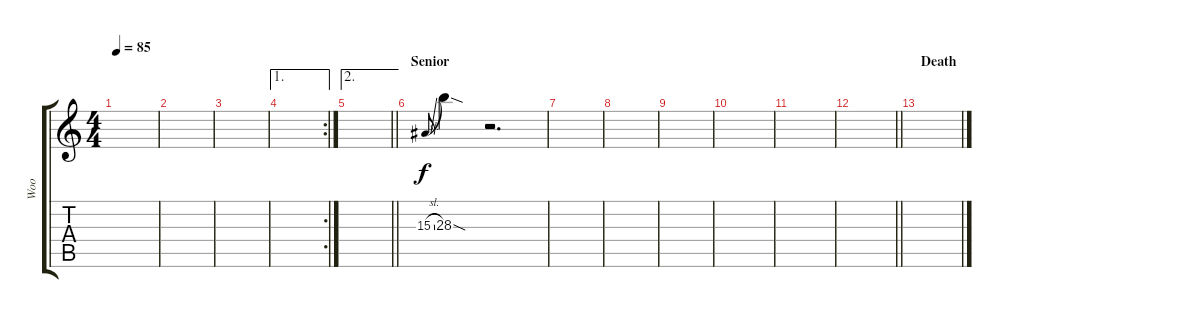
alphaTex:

\track ("Woo" "Woo") {instrument voiceoohs}
\staff {score tabs}
\tuning (E4 B3 G3 D3 A2 E2) {hide}
\ts (4 4)
\tempo 85
\clef g2
\ks c
|
|
|
\ae 1
\rc 2
|
\ae 2
\barLineRight lightlight
|
\section ("" "Senior")
15.3{sl}.8{gr onbeat} 28.3{sod}.4{volume 0} r.2{d} |
|
|
|
|
|
\barLineRight lightlight
|
\section ("" "Death")
